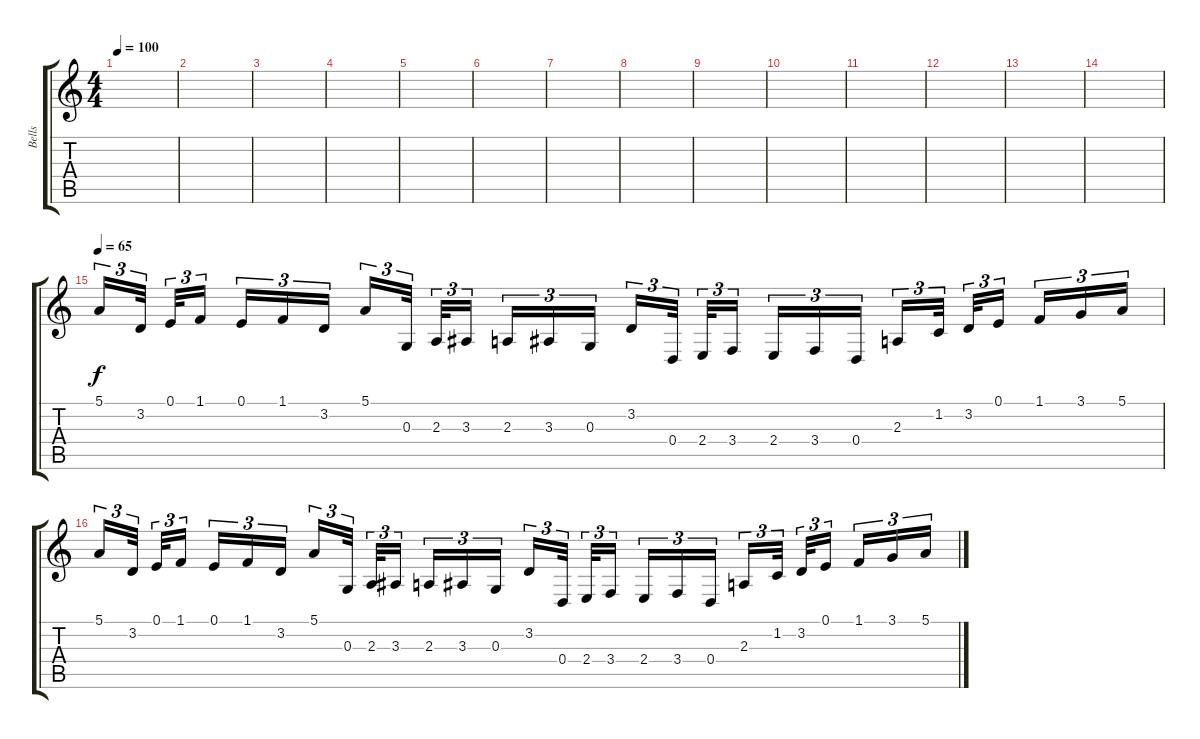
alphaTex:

\track ("Bells" "Bells") {instrument musicbox}
\staff {score tabs}
\tuning (E4 B3 G3 D3 A2 E2) {hide}
\ts (4 4)
\tempo 100
\clef g2
\ks c
|
|
|
|
|
|
|
|
|
|
|
|
|
|
\tempo 65
5.1.16{tu (3 2) instrument viola} 3.2.32{tu (3 2)} 0.1.32{tu (3 2)} 1.1.16{tu (3 2)} 0.1.16{tu (3 2)} 1.1.16{tu (3 2)} 3.2.16{tu (3 2)} 5.1.16{tu (3 2)} 0.3.32{tu (3 2)} 2.3.32{tu (3 2)} 3.3.16{tu (3 2)} 2.3.16{tu (3 2)} 3.3.16{tu (3 2)} 0.3.16{tu (3 2)} 3.2.16{tu (3 2)} 0.4.32{tu (3 2)} 2.4.32{tu (3 2)} 3.4.16{tu (3 2)} 2.4.16{tu (3 2)} 3.4.16{tu (3 2)} 0.4.16{tu (3 2)} 2.3.16{tu (3 2)} 1.2.32{tu (3 2)} 3.2.32{tu (3 2)} 0.1.16{tu (3 2)} 1.1.16{tu (3 2)} 3.1.16{tu (3 2)} 5.1.16{tu (3 2)} |
5.1.16{tu (3 2)} 3.2.32{tu (3 2)} 0.1.32{tu (3 2)} 1.1.16{tu (3 2)} 0.1.16{tu (3 2)} 1.1.16{tu (3 2)} 3.2.16{tu (3 2)} 5.1.16{tu (3 2)} 0.3.32{tu (3 2)} 2.3.32{tu (3 2)} 3.3.16{tu (3 2)} 2.3.16{tu (3 2)} 3.3.16{tu (3 2)} 0.3.16{tu (3 2)} 3.2.16{tu (3 2)} 0.4.32{tu (3 2)} 2.4.32{tu (3 2)} 3.4.16{tu (3 2)} 2.4.16{tu (3 2)} 3.4.16{tu (3 2)} 0.4.16{tu (3 2)} 2.3.16{tu (3 2)} 1.2.32{tu (3 2)} 3.2.32{tu (3 2)} 0.1.16{tu (3 2)} 1.1.16{tu (3 2)} 3.1.16{tu (3 2)} 5.1.16{tu (3 2)}
